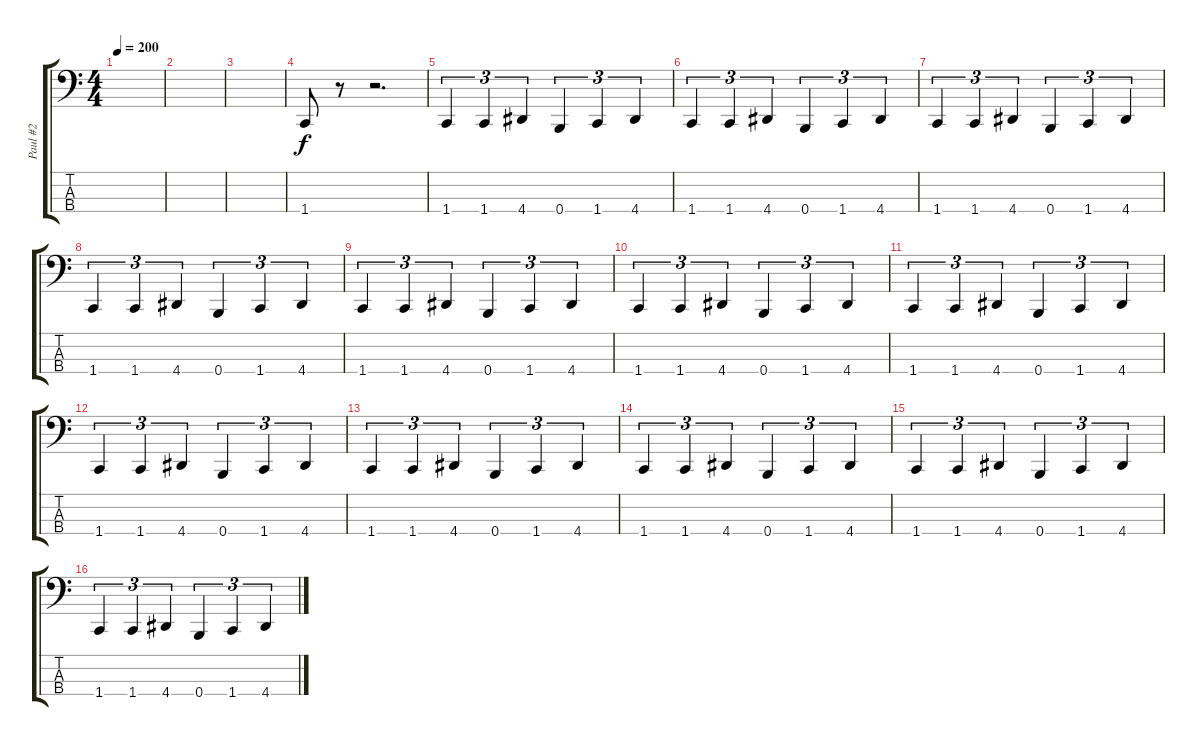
\track ("Paul #2" "Paul #2") {instrument electricbasspick}
\staff {score tabs}
\tuning (E2 B1 Gb1 B0) {hide}
\ts (4 4)
\tempo 200
\clef f4
\ks c
|
|
|
1.4.8 r.8 r.2{d} |
1.4.4{tu (3 2)} 1.4.4{tu (3 2)} 4.4.4{tu (3 2)} 0.4.4{tu (3 2)} 1.4.4{tu (3 2)} 4.4.4{tu (3 2)} |
1.4.4{tu (3 2)} 1.4.4{tu (3 2)} 4.4.4{tu (3 2)} 0.4.4{tu (3 2)} 1.4.4{tu (3 2)} 4.4.4{tu (3 2)} |
1.4.4{tu (3 2)} 1.4.4{tu (3 2)} 4.4.4{tu (3 2)} 0.4.4{tu (3 2)} 1.4.4{tu (3 2)} 4.4.4{tu (3 2)} |
1.4.4{tu (3 2)} 1.4.4{tu (3 2)} 4.4.4{tu (3 2)} 0.4.4{tu (3 2)} 1.4.4{tu (3 2)} 4.4.4{tu (3 2)} |
1.4.4{tu (3 2)} 1.4.4{tu (3 2)} 4.4.4{tu (3 2)} 0.4.4{tu (3 2)} 1.4.4{tu (3 2)} 4.4.4{tu (3 2)} |
1.4.4{tu (3 2)} 1.4.4{tu (3 2)} 4.4.4{tu (3 2)} 0.4.4{tu (3 2)} 1.4.4{tu (3 2)} 4.4.4{tu (3 2)} |
1.4.4{tu (3 2)} 1.4.4{tu (3 2)} 4.4.4{tu (3 2)} 0.4.4{tu (3 2)} 1.4.4{tu (3 2)} 4.4.4{tu (3 2)} |
1.4.4{tu (3 2)} 1.4.4{tu (3 2)} 4.4.4{tu (3 2)} 0.4.4{tu (3 2)} 1.4.4{tu (3 2)} 4.4.4{tu (3 2)} |
1.4.4{tu (3 2)} 1.4.4{tu (3 2)} 4.4.4{tu (3 2)} 0.4.4{tu (3 2)} 1.4.4{tu (3 2)} 4.4.4{tu (3 2)} |
1.4.4{tu (3 2)} 1.4.4{tu (3 2)} 4.4.4{tu (3 2)} 0.4.4{tu (3 2)} 1.4.4{tu (3 2)} 4.4.4{tu (3 2)} |
1.4.4{tu (3 2)} 1.4.4{tu (3 2)} 4.4.4{tu (3 2)} 0.4.4{tu (3 2)} 1.4.4{tu (3 2)} 4.4.4{tu (3 2)} |
1.4.4{tu (3 2)} 1.4.4{tu (3 2)} 4.4.4{tu (3 2)} 0.4.4{tu (3 2)} 1.4.4{tu (3 2)} 4.4.4{tu (3 2)}
